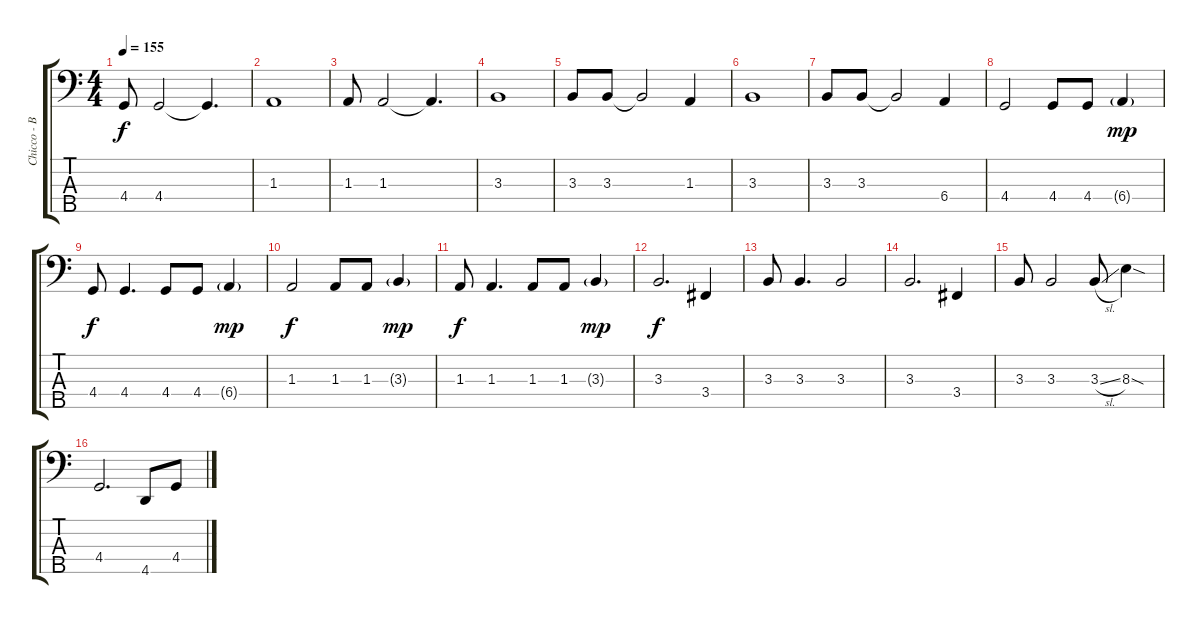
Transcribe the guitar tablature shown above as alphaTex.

\track ("Chicco - Bass" "Chicco - B") {instrument fretlessbass}
\staff {score tabs}
\tuning (Gb2 Db2 Ab1 Eb1 Bb0) {hide}
\ts (4 4)
\tempo 155
\clef f4
\ks c
4.4.8{dy f} 4.4.2 4.4{t}.4{d} |
1.3.1 |
1.3.8 1.3.2 1.3{t}.4{d} |
3.3.1 |
3.3.8 3.3.8 3.3{t}.2 1.3.4 |
3.3.1 |
3.3.8 3.3.8 3.3{t}.2 6.4.4 |
4.4.2 4.4.8 4.4.8 6.4{g}.4{dy mp} |
4.4.8{dy f} 4.4.4{d} 4.4.8 4.4.8 6.4{g}.4{dy mp} |
1.3.2{dy f} 1.3.8 1.3.8 3.3{g}.4{dy mp} |
1.3.8{dy f} 1.3.4{d} 1.3.8 1.3.8 3.3{g}.4{dy mp} |
3.3.2{d dy f} 3.4.4 |
3.3.8 3.3.4{d} 3.3.2 |
3.3.2{d} 3.4.4 |
3.3.8 3.3.2 3.3{sl}.8 8.3{sod}.4 |
4.4.2{d} 4.5.8 4.4.8
